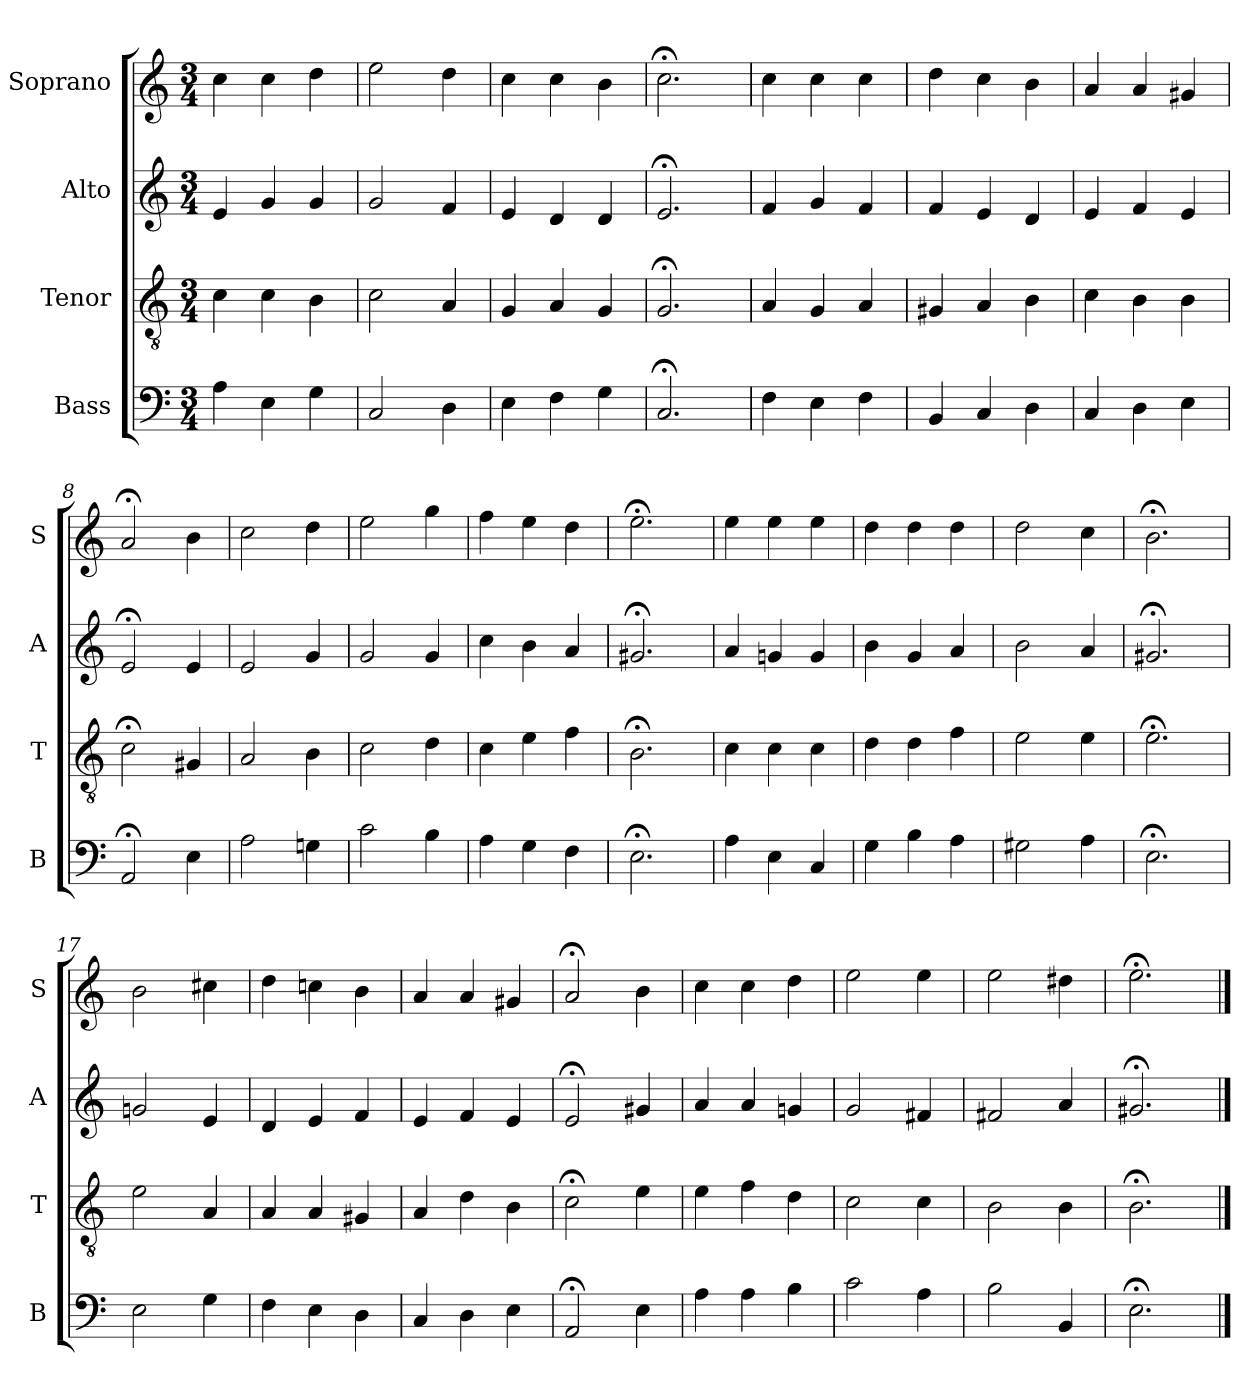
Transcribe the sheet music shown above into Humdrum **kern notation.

**kern	**kern	**kern	**kern
*part4	*part3	*part2	*part1
*staff4	*staff3	*staff2	*staff1
*I"Bass	*I"Tenor	*I"Alto	*I"Soprano
*I'B	*I'T	*I'A	*I'S
*clefF4	*clefGv2	*clefG2	*clefG2
*k[]	*k[]	*k[]	*k[]
*a:	*a:	*a:	*a:
*M3/4	*M3/4	*M3/4	*M3/4
*MM100	*MM100	*MM100	*MM100
=1	=1	=1	=1
4A	4c	4e	4cc
4E	4c	4g	4cc
4G	4B	4g	4dd
=2	=2	=2	=2
2C	2c	2g	2ee
4D	4A	4f	4dd
=3	=3	=3	=3
4E	4G	4e	4cc
4F	4A	4d	4cc
4G	4G	4d	4b
=4	=4	=4	=4
2.C;<	2.G;<	2.e;<	2.cc;<
=5	=5	=5	=5
4F	4A	4f	4cc
4E	4G	4g	4cc
4F	4A	4f	4cc
=6	=6	=6	=6
4BB	4G#X	4f	4dd
4C	4A	4e	4cc
4D	4B	4d	4b
=7	=7	=7	=7
4C	4c	4e	4a
4D	4B	4f	4a
4E	4B	4e	4g#X
=8	=8	=8	=8
2AA;<	2c;<	2e;<	2a;<
4E	4G#X	4e	4b
=9	=9	=9	=9
2A	2A	2e	2cc
4Gn	4B	4g	4dd
=10	=10	=10	=10
2c	2c	2g	2ee
4B	4d	4g	4gg
=11	=11	=11	=11
4A	4c	4cc	4ff
4G	4e	4b	4ee
4F	4f	4a	4dd
=12	=12	=12	=12
2.E;<	2.B;<	2.g#X;<	2.ee;<
=13	=13	=13	=13
4A	4c	4a	4ee
4E	4c	4gn	4ee
4C	4c	4g	4ee
=14	=14	=14	=14
4G	4d	4b	4dd
4B	4d	4g	4dd
4A	4f	4a	4dd
=15	=15	=15	=15
2G#X	2e	2b	2dd
4A	4e	4a	4cc
=16	=16	=16	=16
2.E;<	2.e;<	2.g#X;<	2.b;<
=17	=17	=17	=17
2E	2e	2gn	2b
4G	4A	4e	4cc#X
=18	=18	=18	=18
4F	4A	4d	4dd
4E	4A	4e	4ccn
4D	4G#X	4f	4b
=19	=19	=19	=19
4C	4A	4e	4a
4D	4d	4f	4a
4E	4B	4e	4g#X
=20	=20	=20	=20
2AA;<	2c;<	2e;<	2a;<
4E	4e	4g#X	4b
=21	=21	=21	=21
4A	4e	4a	4cc
4A	4f	4a	4cc
4B	4d	4gn	4dd
=22	=22	=22	=22
2c	2c	2g	2ee
4A	4c	4f#X	4ee
=23	=23	=23	=23
2B	2B	2f#X	2ee
4BB	4B	4a	4dd#X
=24	=24	=24	=24
2.E;<	2.B;<	2.g#X;<	2.ee;<
==	==	==	==
*-	*-	*-	*-
